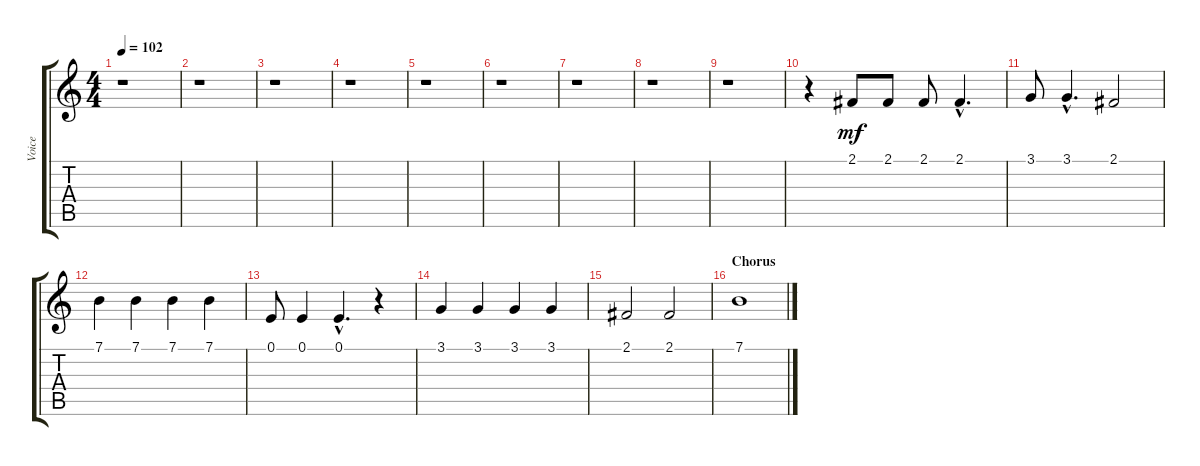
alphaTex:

\track ("Voice" "Voice") {instrument acousticgrandpiano}
\staff {score tabs}
\tuning (E4 B3 G3 D3 A2 E2) {hide}
\ts (4 4)
\tempo 102
\clef g2
\ks c
r.1{dy mf} |
r.1 |
r.1 |
r.1 |
r.1 |
r.1 |
r.1 |
r.1 |
r.1 |
r.4 2.1.8 2.1.8 2.1.8 2.1{hac}.4{d} |
3.1.8 3.1{hac}.4{d} 2.1.2 |
7.1.4 7.1.4 7.1.4 7.1.4 |
0.1.8 0.1.4 0.1{hac}.4{d} r.4 |
3.1.4 3.1.4 3.1.4 3.1.4 |
2.1.2 2.1.2 |
\section ("" "Chorus")
7.1.1
